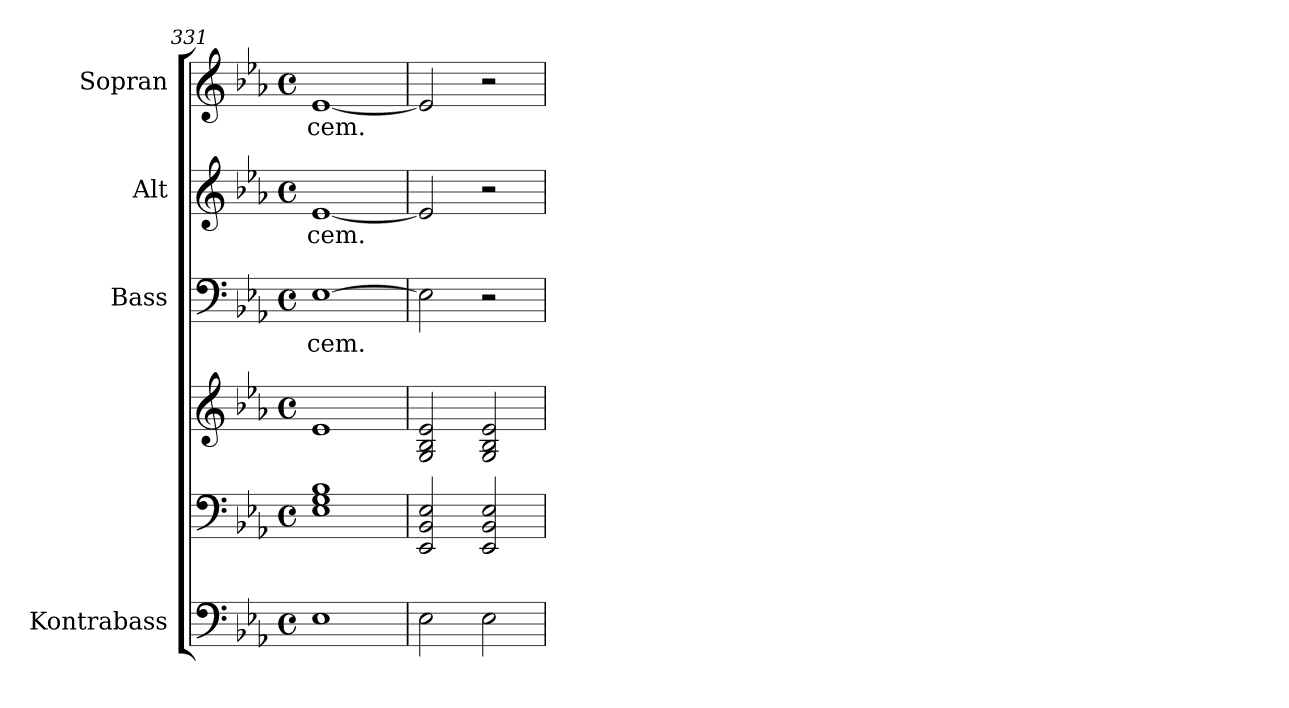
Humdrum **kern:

**kern	**kern	**kern	**kern	**text	**kern	**text	**kern	**text
*part5	*part4	*part4	*part3	*part3	*part2	*part2	*part1	*part1
*staff6	*staff5	*staff4	*staff3	*staff3	*staff2	*staff2	*staff1	*staff1
*I"Kontrabass	*	*	*I"Bass	*	*I"Alt	*	*I"Sopran	*
*I'Kb.	*	*	*I'B.	*	*I'A.	*	*I'S.	*
*clefF4	*clefF4	*clefG2	*clefF4	*	*clefG2	*	*clefG2	*
*ITrd7c12	*	*	*	*	*	*	*	*
*k[b-e-a-]	*k[b-e-a-]	*k[b-e-a-]	*k[b-e-a-]	*	*k[b-e-a-]	*	*k[b-e-a-]	*
*E-:	*E-:	*E-:	*E-:	*	*E-:	*	*E-:	*
*M4/4	*M4/4	*M4/4	*M4/4	*	*M4/4	*	*M4/4	*
*met(c)	*met(c)	*met(c)	*met(c)	*	*met(c)	*	*met(c)	*
=331	=331	=331	=331	=331	=331	=331	=331	=331
!	!	!	!	!LO:LY:b	!	!LO:LY:b	!	!LO:LY:b
1EE-	1E- 1G 1B-	1e-	[1E-	-cem.	[1e-	-cem.	[1e-	-cem.
=332	=332	=332	=332	=332	=332	=332	=332	=332
2EE-\	2EE-/ 2BB-/ 2E-/	2G/ 2B-/ 2e-/	2E-\]	.	2e-/]	.	2e-/]	.
2EE-\	2EE-/ 2BB-/ 2E-/	2G/ 2B-/ 2e-/	2r	.	2r	.	2r	.
=	=	=	=	=	=	=	=	=
*-	*-	*-	*-	*-	*-	*-	*-	*-
